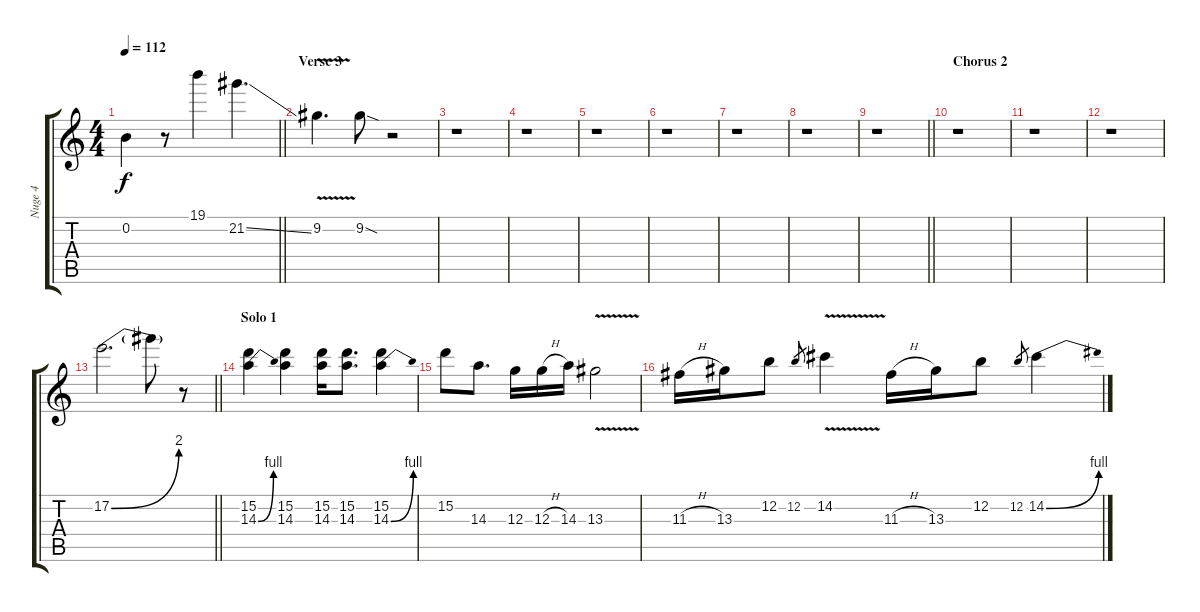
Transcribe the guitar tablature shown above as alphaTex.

\track ("Nuge 4" "Nuge 4") {instrument overdrivenguitar}
\staff {score tabs}
\tuning (E4 B3 G3 D3 A2 E2) {hide}
\ts (4 4)
\tempo 112
\clef g2
\barLineRight lightlight
\ks c
0.2.4{dy f} r.8 19.1.4 21.2{ss}.4{d} |
\section ("" "Verse 3")
9.2{v}.4{d} 9.2{sod}.8 r.2 |
r.1 |
r.1 |
r.1 |
r.1 |
r.1 |
r.1 |
\barLineRight lightlight
r.1 |
\section ("" "Chorus 2")
r.1 |
r.1 |
r.1 |
\barLineRight lightlight
17.2{be (bend 0 0 60 8)}.2{d} 17.2{t}.8 r.8 |
\section ("" "Solo 1")
(15.2 14.3{be (bend 0 0 60 4)}).4 (15.2 14.3).4 (15.2 14.3).16 (15.2 14.3).8{d} (15.2 14.3{be (bend 0 0 60 4)}).4 |
15.2.8 14.3.8{d} 12.3.16 12.3{h}.16 14.3.16 13.3{v}.2 |
11.3{h}.16 13.3.16 12.2.8 12.2.8{gr} 14.2{v}.4 11.3{h}.16 13.3.16 12.2.8 12.2.8{gr} 14.2{be (bend 0 0 60 4)}.4
